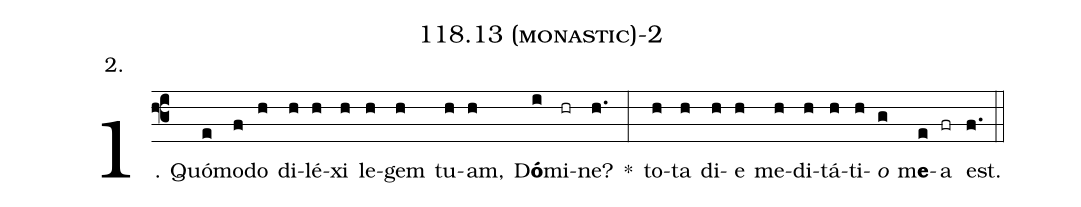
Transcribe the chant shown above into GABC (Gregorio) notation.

name: 118.13 (monastic)-2;
annotation: 2.;
%%
(f3)1. Quó(e)mo(f)do(h) di(h)lé(h)xi(h) le(h)gem(h) tu(h)am,(h) D<b>ó</b>(i)mi(hr)ne?(h.) *(:) to(h)ta(h) di(h)e(h) me(h)di(h)tá(h)ti(h)<i>o</i>(g) m<b>e</b>(e)a(fr) est.(f.) (::)
